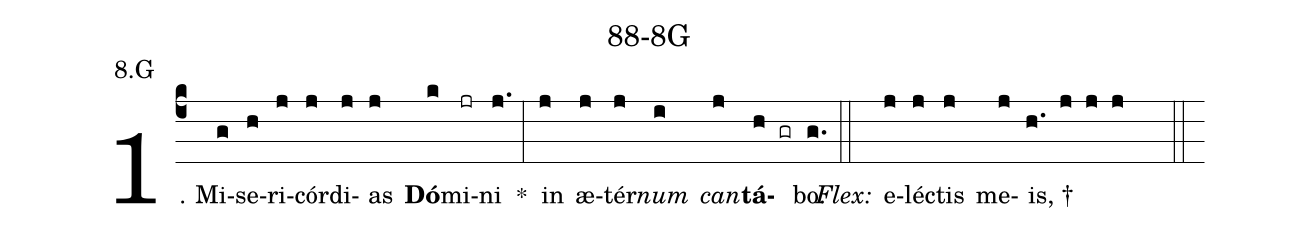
name: 88-8G;
annotation: 8.G;
%%
(c4)1. Mi(g)se(h)ri(j)cór(j)di(j)as(j) <b>Dó</b>(k)mi(jr)ni(j.) *(:) in(j) æ(j)tér(j)<i>num</i>(i) <i>can</i>(j)<b>tá</b>(h gr)bo.(g.) (::)
<i>Flex:</i>()  e(j)léc(j)tis(j) me(j)is, †(h. j j j  ::)
